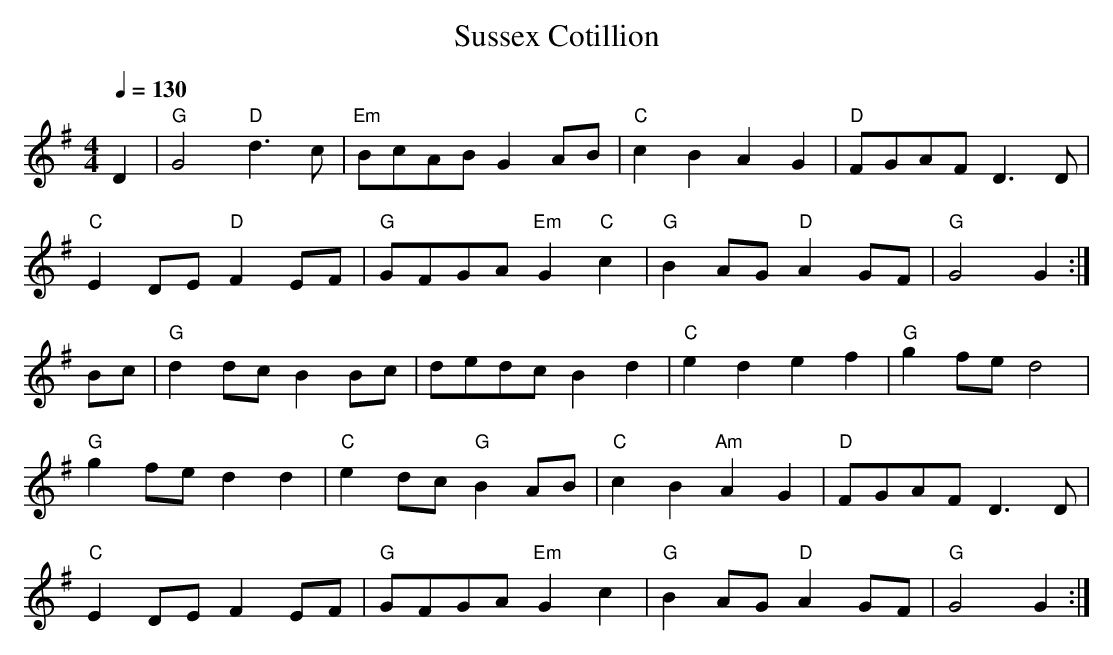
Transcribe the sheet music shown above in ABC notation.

X:1
T: Sussex Cotillion
Q: 1/4=130
M: 4/4
L: 1/4
K: G
D | "G" G2 "D" d>c | "Em" B/c/A/B/ G A/B/ | "C" c B A G | "D" F/G/A/F/ D>D |
"C" E D/E/ "D" F E/F/ | "G" G/F/G/A/ "Em" G "C" c | "G" B A/G/ "D" A G/F/ | "G" G2 G :|
B/c/ | "G" d d/c/ B B/c/ | d/e/d/c/ B d | "C" e d e f | "G" g f/e/ d2 |
"G" g f/e/ d d | "C" e d/c/ "G" B A/B/ | "C" c B "Am" A G | "D" F/G/A/F/ D>D |
"C" E D/E/ F E/F/ | "G" G/F/G/A/ "Em" G c | "G" B A/G/ "D" A G/F/ | "G" G2 G :|
